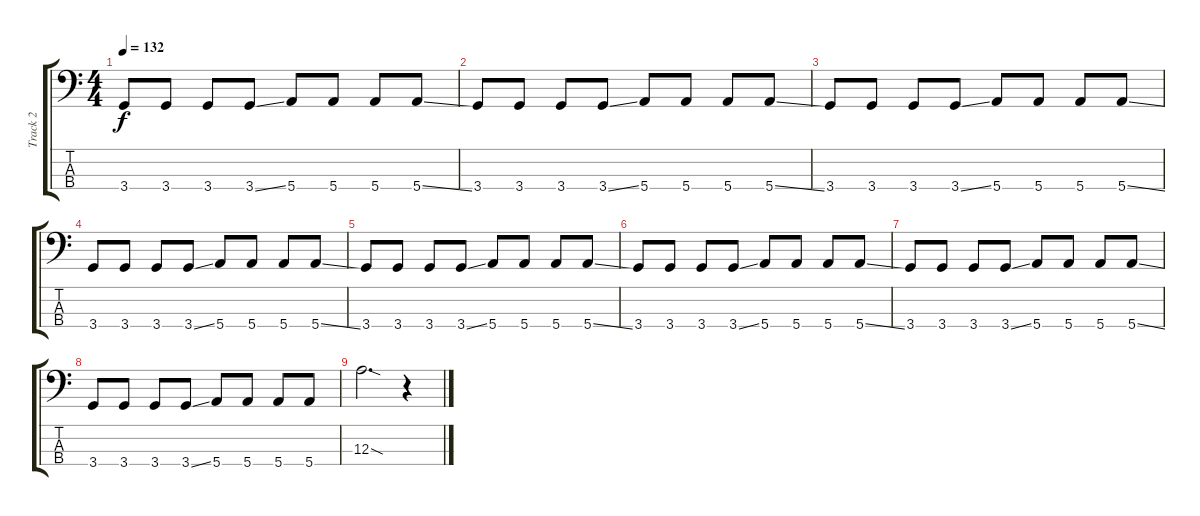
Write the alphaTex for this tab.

\track ("Track 2" "Track 2") {instrument electricbassfinger}
\staff {score tabs}
\tuning (G2 D2 A1 E1) {hide}
\ts (4 4)
\tempo 132
\clef f4
\ks c
3.4.8{dy f} 3.4.8 3.4.8 3.4{ss}.8 5.4.8 5.4.8 5.4.8 5.4{ss}.8 |
3.4.8 3.4.8 3.4.8 3.4{ss}.8 5.4.8 5.4.8 5.4.8 5.4{ss}.8 |
3.4.8 3.4.8 3.4.8 3.4{ss}.8 5.4.8 5.4.8 5.4.8 5.4{ss}.8 |
3.4.8 3.4.8 3.4.8 3.4{ss}.8 5.4.8 5.4.8 5.4.8 5.4{ss}.8 |
3.4.8 3.4.8 3.4.8 3.4{ss}.8 5.4.8 5.4.8 5.4.8 5.4{ss}.8 |
3.4.8 3.4.8 3.4.8 3.4{ss}.8 5.4.8 5.4.8 5.4.8 5.4{ss}.8 |
3.4.8 3.4.8 3.4.8 3.4{ss}.8 5.4.8 5.4.8 5.4.8 5.4{ss}.8 |
3.4.8 3.4.8 3.4.8 3.4{ss}.8 5.4.8 5.4.8 5.4.8 5.4.8 |
12.3{sod}.2{d} r.4
